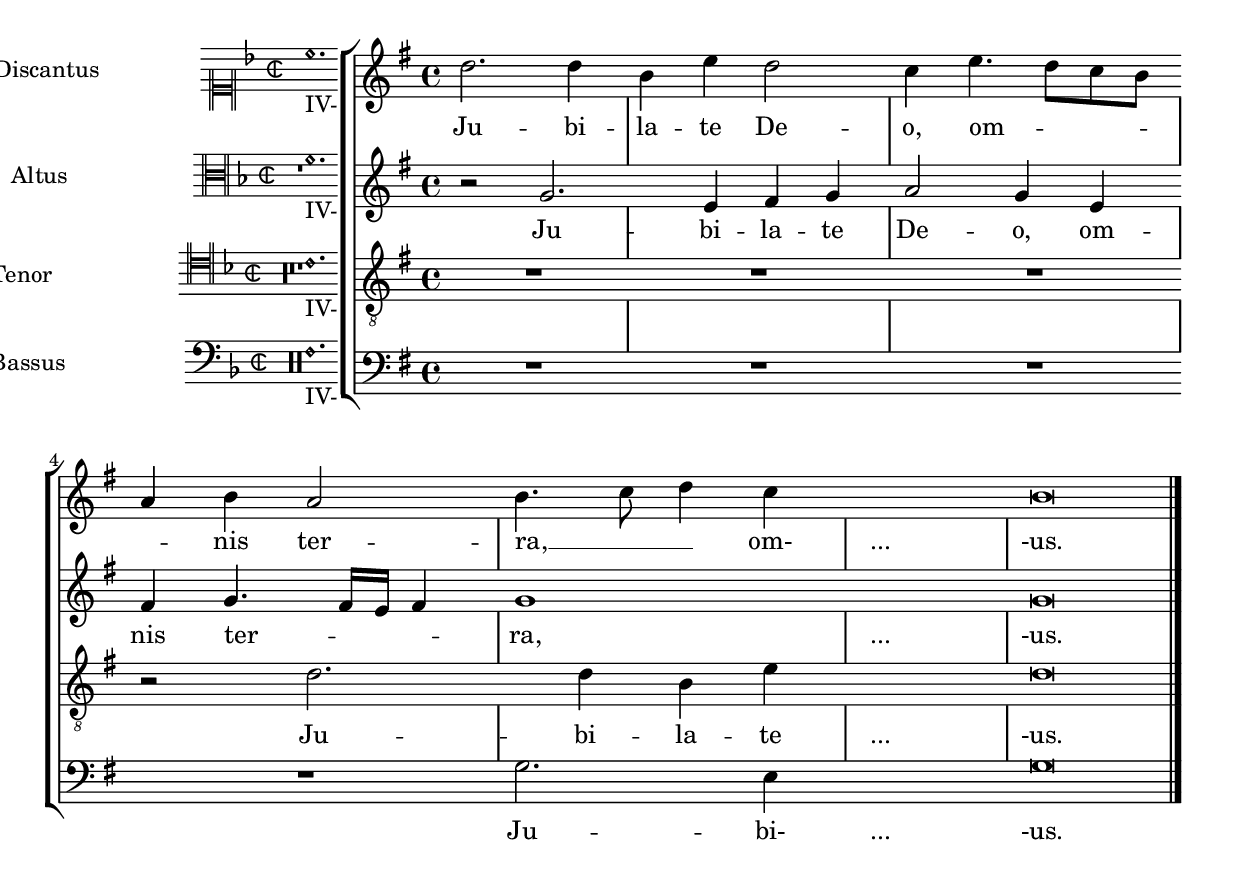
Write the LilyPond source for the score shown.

%% Do not edit this file; it is auto-generated from LSR http://lsr.dsi.unimi.it
%% This file is in the public domain.
\version "2.13.0"

\header {
  lsrtags = "ancient-notation, tweaks-and-overrides"

  texidoces = "
A modo de alternativa para obtener auténticos «incipit»
independientes de la partitura principal, se incluyen como
elemento de marcado en el campo que se usa normalmente para el
nombre del instrumento. Por el momento, la letra sólo se puede
añadir como marcado directo. Por desgracia, su espaciado no es
análogo al de la letra principal.

"
  doctitlees = "Transcripción de música antigua con incipit"

  texidoc = "
As a workaround to get real incipits which are independent from the
main score these are included as a markup into the field normally used
for the instrument name. As for now lyrics can only be added as a
direct markup. It doesn't unfortunately conform with the spacing of the
main lyrics.

"
  doctitle = "Transcription of Ancient music with incipit"
} % begin verbatim

global = {
  \set Score.skipBars = ##t
  \key g \major
  \time 4/4
  
  %make the staff lines invisible on staves
  \override Staff.BarLine #'transparent = ##t
  \skip 1*8 % the actual music

  % let finis bar go through all staves
  \override Staff.BarLine #'transparent = ##f

  % finis bar
  \bar "|."
}

  
discantusNotes = {
  \transpose c' c'' {
    \clef "treble"
    d'2. d'4 |
    b e' d'2 |
    c'4 e'4.( d'8 c' b |
    a4) b a2 |
    b4.( c'8 d'4) c'4 |
    \once \override NoteHead #'transparent = ##t c'1 |
    b\breve |
  }
}

discantusLyrics = \lyricmode {
  Ju -- bi -- |
  la -- te De -- |
  o, om --
  nis ter -- |
  ra, __ om- |
  "..." |
  -us. |
}

altusNotes = {
  \transpose c' c'' {
    \clef "treble"
    r2 g2. e4 fis g | % two bars
    a2 g4 e |
    fis g4.( fis16 e fis4) |
    g1 |
    \once \override NoteHead #'transparent = ##t g1 |
    g\breve |
  }
}

altusLyrics = \lyricmode {
  Ju -- bi -- la -- te | % two bars
  De -- o, om -- |
  nis ter -- ra, |
  "..." |
  -us. |
}

tenorNotes = {
  \transpose c' c' {
    \clef "treble_8"
    R1 |
    R1 |
    R1 |
    r2 d'2. d'4 b e' | % two bars
    \once \override NoteHead #'transparent = ##t e'1 |
    d'\breve |
  }
}

tenorLyrics = \lyricmode {
  Ju -- bi -- la -- te | % two bars
  "..." |
  -us. 
}

bassusNotes = {
  \transpose c' c' {
    \clef "bass"
    R1 |
    R1 |
    R1 |
    R1 |
    g2. e4 |
    \once \override NoteHead #'transparent = ##t e1 |
    g\breve |
  }
}

bassusLyrics = \lyricmode {
  Ju -- bi- |
  "..." |
  -us. 
}

incipitDiscantus = \markup{
	\score{
		{
		\set Staff.instrumentName="Discantus "
		\override NoteHead   #'style = #'neomensural
		\override Rest #'style = #'neomensural
		\override Staff.TimeSignature #'style = #'neomensural
		\cadenzaOn 
		\clef "neomensural-c1"
		\key f \major
		\time 2/2
	  	c''1._"IV-" s2  %two bars
	  	\skip 1*8 % eight bars
    	}
	\layout {
		\context {\Voice
			\remove Ligature_bracket_engraver
			\consists Mensural_ligature_engraver
		}
		line-width=4.5\cm 
	}
	}
}

incipitAltus = \markup{
	\score{
		{ 
		\set Staff.instrumentName="Altus "
		\override NoteHead   #'style = #'neomensural
		\override Rest #'style = #'neomensural
		\override Staff.TimeSignature #'style = #'neomensural
		\cadenzaOn 
		\clef "neomensural-c3"
		\key f \major
		\time 2/2
	  	r1        % one bar
        f'1._"IV-" s2   % two bars
        \skip 1*7 % seven bars
		}
	\layout {
		\context {\Voice
			\remove Ligature_bracket_engraver
			\consists Mensural_ligature_engraver
		}
		line-width=4.5\cm 
	}
	}
}

incipitTenor = \markup{
    \score{ {
    \set Staff.instrumentName = "Tenor  "
    \override NoteHead   #'style = #'neomensural
	\override Rest #'style = #'neomensural
	\override Staff.TimeSignature #'style = #'neomensural
	\cadenzaOn 
	\clef "neomensural-c4"
	\key f \major
	\time 2/2
    r\longa   % four bars
    r\breve   % two bars
    r1        % one bar
    c'1._"IV-" s2   % two bars
    \skip 1   % one bar
    }
    \layout {
		\context {\Voice
			\remove Ligature_bracket_engraver
			\consists Mensural_ligature_engraver
		}
		line-width=4.5\cm 
}
}
}

incipitBassus = \markup{
    \score{ {
    \set Staff.instrumentName = "Bassus  "
    \override NoteHead   #'style = #'neomensural
	\override Rest #'style = #'neomensural
	\override Staff.TimeSignature #'style = #'neomensural
	\cadenzaOn 
	\clef "bass"
	\key f \major
	\time 2/2
    % incipit
    r\maxima  % eight bars
    f1._"IV-" s2    % two bars
    }
    \layout {
		\context {\Voice
			\remove Ligature_bracket_engraver
			\consists Mensural_ligature_engraver
		}
		line-width=4.5\cm 
            }
     }
}

%StaffGroup is used instead of ChoirStaff to get bar lines between systems
\score {
  <<
  \new StaffGroup = choirStaff <<
    \new Voice =
      "discantusNotes" << \global 
      \set Staff.instrumentName=\incipitDiscantus   
      \discantusNotes >>
    \new Lyrics =
      "discantusLyrics" \lyricsto discantusNotes { \discantusLyrics }
      
    \new Voice =
      "altusNotes" << \global 
      \set Staff.instrumentName=\incipitAltus 
      \altusNotes >>
    \new Lyrics =
      "altusLyrics" \lyricsto altusNotes { \altusLyrics }
     
    \new Voice =
      "tenorNotes" << \global 
      \set Staff.instrumentName=\incipitTenor 
      \tenorNotes >>
    \new Lyrics =
      "tenorLyrics" \lyricsto tenorNotes { \tenorLyrics }
     
    \new Voice =
      "bassusNotes" << \global 
      \set Staff.instrumentName=\incipitBassus
      \bassusNotes >>
      >>
    \new Lyrics =
      "bassusLyrics" \lyricsto bassusNotes { \bassusLyrics } 
    %Keep the bass lyrics outside of the staff group to avoid bar lines
    %between the lyrics.
  >>
  
  \layout {
    \context {
      \Score

      % no bars in staves
      \override BarLine #'transparent = ##t
    }
    % the next three instructions keep the lyrics between the barlines
	\context { \Lyrics 
	   \consists "Bar_engraver" 
	   \override BarLine #'transparent = ##t } 
	\context { \StaffGroup \consists "Separating_line_group_engraver" }
    \context {
      \Voice

      % no slurs
      \override Slur #'transparent = ##t

      % Comment in the below "\remove" command to allow line
      % breaking also at those barlines where a note overlaps
      % into the next bar.  The command is commented out in this
      % short example score, but especially for large scores, you
      % will typically yield better line breaking and thus improve
      % overall spacing if you comment in the following command.
      %\remove "Forbid_line_break_engraver"
    }
    	indent=5\cm
  }
}
